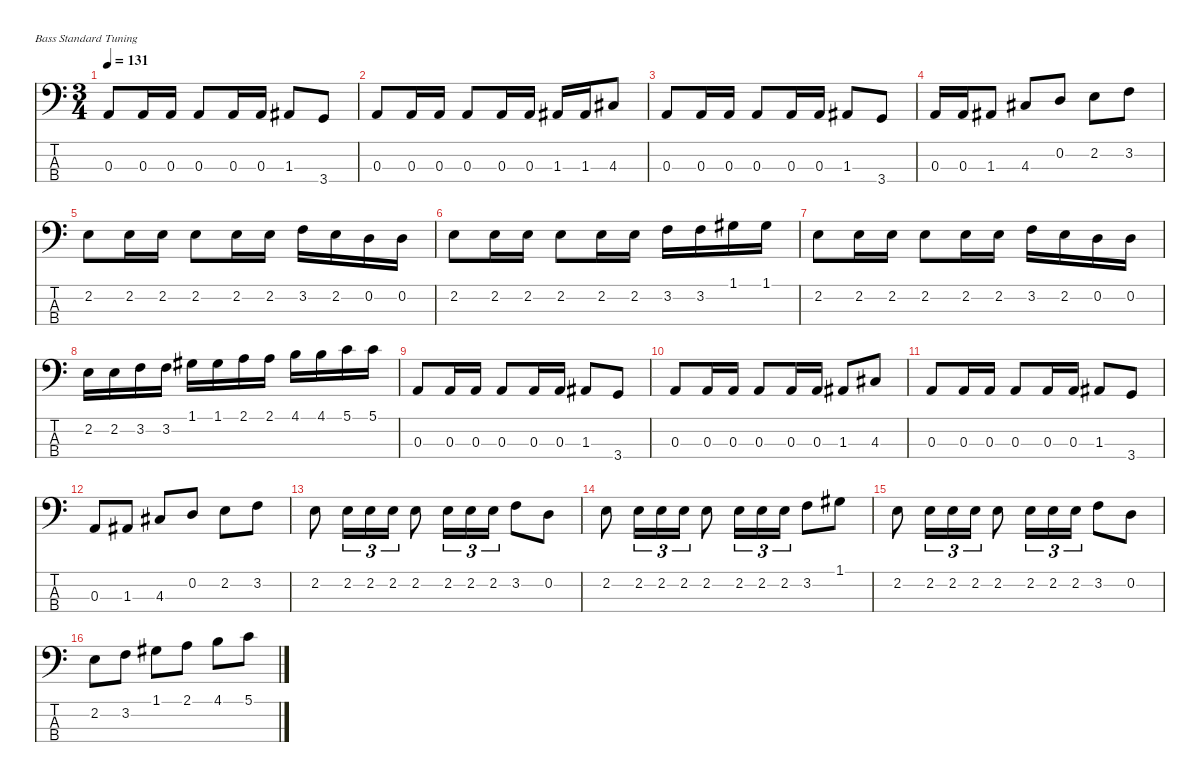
\defaultSystemsLayout 4
\hideDynamics
\bracketExtendMode nobrackets
\singleTrackTrackNamePolicy hidden
\multiTrackTrackNamePolicy hidden
\otherSystemsTrackNameOrientation horizontal
\track ("Basse" "el.bs.") {defaultSystemsLayout 4 instrument electricbassfinger}
\staff {score tabs}
\tuning (G2 D2 A1 E1)
\ts (3 4)
\beaming (8 2 2 2)
\tempo 131
\clef f4
\ks c
0.3.8{dy f beam Up} 0.3.16{beam Up} 0.3.16{beam Up} 0.3.8{beam Up} 0.3.16{beam Up} 0.3.16{beam Up} 1.3{acc #}.8{beam Up} 3.4.8{beam Up} |
0.3.8{beam Up} 0.3.16{beam Up} 0.3.16{beam Up} 0.3.8{beam Up} 0.3.16{beam Up} 0.3.16{beam Up} 1.3{acc #}.16{beam Up} 1.3{acc #}.16{beam Up} 4.3{acc #}.8{beam Up} |
0.3.8{beam Up} 0.3.16{beam Up} 0.3.16{beam Up} 0.3.8{beam Up} 0.3.16{beam Up} 0.3.16{beam Up} 1.3{acc #}.8{beam Up} 3.4.8{beam Up} |
0.3.16{beam Up} 0.3.16{beam Up} 1.3{acc #}.8{beam Up} 4.3{acc #}.8{beam Up} 0.2.8{beam Up} 2.2.8{beam Down} 3.2.8{beam Down} |
2.2.8{beam Down} 2.2.16{beam Down} 2.2.16{beam Down} 2.2.8{beam Down} 2.2.16{beam Down} 2.2.16{beam Down} 3.2.16{beam Down} 2.2.16{beam Down} 0.2.16{beam Down} 0.2.16{beam Down} |
2.2.8{beam Down} 2.2.16{beam Down} 2.2.16{beam Down} 2.2.8{beam Down} 2.2.16{beam Down} 2.2.16{beam Down} 3.2.16{beam Down} 3.2.16{beam Down} 1.1{acc #}.16{beam Down} 1.1{acc #}.16{beam Down} |
2.2.8{beam Down} 2.2.16{beam Down} 2.2.16{beam Down} 2.2.8{beam Down} 2.2.16{beam Down} 2.2.16{beam Down} 3.2.16{beam Down} 2.2.16{beam Down} 0.2.16{beam Down} 0.2.16{beam Down} |
2.2.16{beam Down} 2.2.16{beam Down} 3.2.16{beam Down} 3.2.16{beam Down} 1.1{acc #}.16{beam Down} 1.1{acc #}.16{beam Down} 2.1.16{beam Down} 2.1.16{beam Down} 4.1.16{beam Down} 4.1.16{beam Down} 5.1.16{beam Down} 5.1.16{beam Down} |
0.3.8{beam Up} 0.3.16{beam Up} 0.3.16{beam Up} 0.3.8{beam Up} 0.3.16{beam Up} 0.3.16{beam Up} 1.3{acc #}.8{beam Up} 3.4.8{beam Up} |
0.3.8{beam Up} 0.3.16{beam Up} 0.3.16{beam Up} 0.3.8{beam Up} 0.3.16{beam Up} 0.3.16{beam Up} 1.3{acc #}.8{beam Up} 4.3{acc #}.8{beam Up} |
0.3.8{beam Up} 0.3.16{beam Up} 0.3.16{beam Up} 0.3.8{beam Up} 0.3.16{beam Up} 0.3.16{beam Up} 1.3{acc #}.8{beam Up} 3.4.8{beam Up} |
0.3.8{beam Up} 1.3{acc #}.8{beam Up} 4.3{acc #}.8{beam Up} 0.2.8{beam Up} 2.2.8{beam Down} 3.2.8{beam Down} |
2.2.8{beam Down} 2.2.16{tu (3 2) beam Down} 2.2.16{tu (3 2) beam Down} 2.2.16{tu (3 2) beam Down} 2.2.8{beam Down} 2.2.16{tu (3 2) beam Down} 2.2.16{tu (3 2) beam Down} 2.2.16{tu (3 2) beam Down} 3.2.8{beam Down} 0.2.8{beam Down} |
2.2.8{beam Down} 2.2.16{tu (3 2) beam Down} 2.2.16{tu (3 2) beam Down} 2.2.16{tu (3 2) beam Down} 2.2.8{beam Down} 2.2.16{tu (3 2) beam Down} 2.2.16{tu (3 2) beam Down} 2.2.16{tu (3 2) beam Down} 3.2.8{beam Down} 1.1{acc #}.8{beam Down} |
2.2.8{beam Down} 2.2.16{tu (3 2) beam Down} 2.2.16{tu (3 2) beam Down} 2.2.16{tu (3 2) beam Down} 2.2.8{beam Down} 2.2.16{tu (3 2) beam Down} 2.2.16{tu (3 2) beam Down} 2.2.16{tu (3 2) beam Down} 3.2.8{beam Down} 0.2.8{beam Down} |
2.2.8{beam Down} 3.2.8{beam Down} 1.1{acc #}.8{beam Down} 2.1.8{beam Down} 4.1.8{beam Down} 5.1.8{beam Down}
